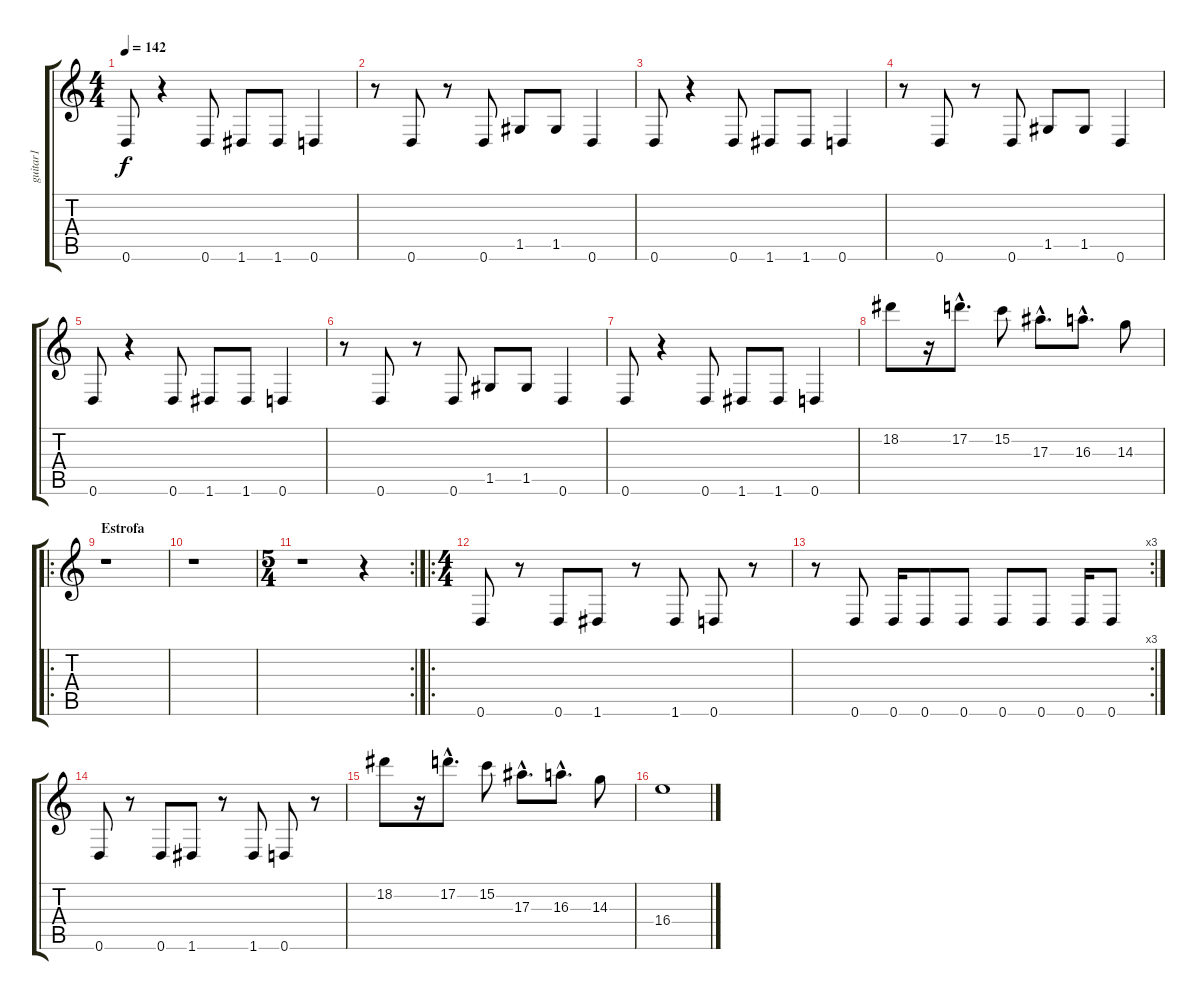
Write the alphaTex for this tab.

\track ("guitar1" "guitar1") {instrument overdrivenguitar}
\staff {score tabs}
\tuning (D4 A3 F3 C3 G2 D2) {hide}
\ts (4 4)
\tempo 142
\clef g2
\ks c
0.6.8{dy f instrument overdrivenguitar} r.4 0.6.8 1.6.8 1.6.8 0.6.4 |
r.8 0.6.8 r.8 0.6.8 1.5.8 1.5.8 0.6.4 |
0.6.8 r.4 0.6.8 1.6.8 1.6.8 0.6.4 |
r.8 0.6.8 r.8 0.6.8 1.5.8 1.5.8 0.6.4 |
0.6.8 r.4 0.6.8 1.6.8 1.6.8 0.6.4 |
r.8 0.6.8 r.8 0.6.8 1.5.8 1.5.8 0.6.4 |
0.6.8 r.4 0.6.8 1.6.8 1.6.8 0.6.4 |
18.2.8 r.16 17.2{hac}.8{d} 15.2.8 17.3{hac}.8{d} 16.3{hac}.8{d} 14.3.8 |
\ro
\section ("" "Estrofa")
r.1 |
r.1 |
\rc 2
\ts (5 4)
r.1 r.4 |
\ro
\ts (4 4)
0.6.8 r.8 0.6.8 1.6.8 r.8 1.6.8 0.6.8 r.8 |
\rc 3
r.8 0.6.8 0.6.16 0.6.8 0.6.8 0.6.8 0.6.8 0.6.16 0.6.8 |
0.6.8 r.8 0.6.8 1.6.8 r.8 1.6.8 0.6.8 r.8 |
18.2.8 r.16 17.2{hac}.8{d} 15.2.8 17.3{hac}.8{d} 16.3{hac}.8{d} 14.3.8 |
16.4.1
